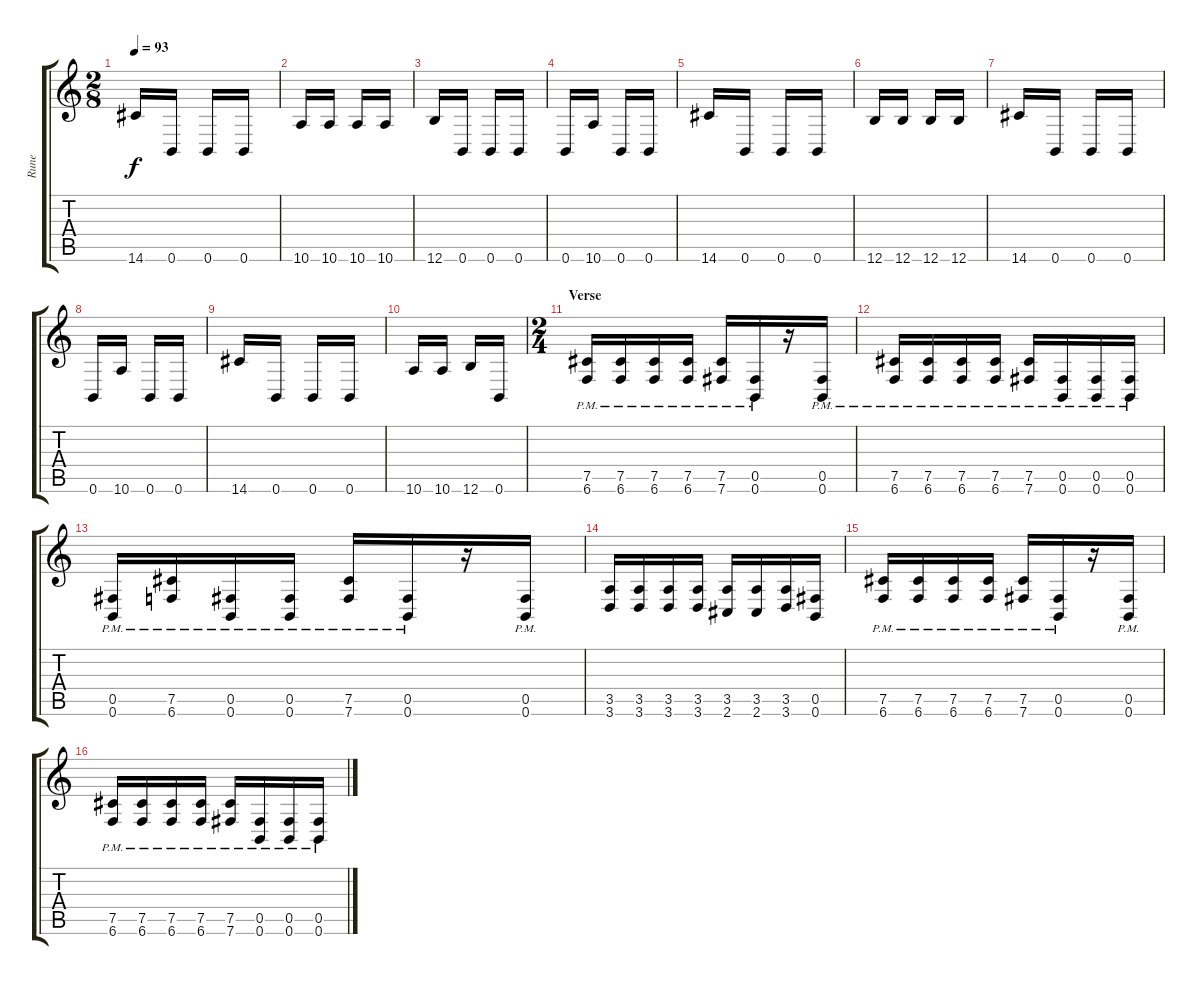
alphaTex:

\track ("Rune" "Rune") {instrument distortionguitar}
\staff {score tabs}
\tuning (Db4 Ab3 E3 B2 Gb2 B1) {hide}
\ts (2 8)
\tempo 93
\clef g2
\ks c
14.6.16{dy f} 0.6.16 0.6.16 0.6.16 |
10.6.16 10.6.16 10.6.16 10.6.16 |
12.6.16 0.6.16 0.6.16 0.6.16 |
0.6.16 10.6.16 0.6.16 0.6.16 |
14.6.16 0.6.16 0.6.16 0.6.16 |
12.6.16 12.6.16 12.6.16 12.6.16 |
14.6.16 0.6.16 0.6.16 0.6.16 |
0.6.16 10.6.16 0.6.16 0.6.16 |
14.6.16 0.6.16 0.6.16 0.6.16 |
10.6.16 10.6.16 12.6.16 0.6.16 |
\ts (2 4)
\section ("" "Verse")
(7.5{pm} 6.6{pm}).16 (7.5{pm} 6.6{pm}).16 (7.5{pm} 6.6{pm}).16 (7.5{pm} 6.6{pm}).16 (7.5{pm} 7.6{pm}).16 (0.5{pm} 0.6{pm}).16 r.16 (0.5{pm} 0.6{pm}).16 |
(7.5{pm} 6.6{pm}).16 (7.5{pm} 6.6{pm}).16 (7.5{pm} 6.6{pm}).16 (7.5{pm} 6.6{pm}).16 (7.5{pm} 7.6{pm}).16 (0.5{pm} 0.6{pm}).16 (0.5{pm} 0.6{pm}).16 (0.5{pm} 0.6{pm}).16 |
(0.5{pm} 0.6{pm}).16 (7.5{pm} 6.6{pm}).16 (0.5{pm} 0.6{pm}).16 (0.5{pm} 0.6{pm}).16 (7.5{pm} 7.6{pm}).16 (0.5{pm} 0.6{pm}).16 r.16 (0.5{pm} 0.6{pm}).16 |
(3.5 3.6).16 (3.5 3.6).16 (3.5 3.6).16 (3.5 3.6).16 (3.5 2.6).16 (3.5 2.6).16 (3.5 3.6).16 (0.5 0.6).16 |
(7.5{pm} 6.6{pm}).16 (7.5{pm} 6.6{pm}).16 (7.5{pm} 6.6{pm}).16 (7.5{pm} 6.6{pm}).16 (7.5{pm} 7.6{pm}).16 (0.5{pm} 0.6{pm}).16 r.16 (0.5{pm} 0.6{pm}).16 |
(7.5{pm} 6.6{pm}).16 (7.5{pm} 6.6{pm}).16 (7.5{pm} 6.6{pm}).16 (7.5{pm} 6.6{pm}).16 (7.5{pm} 7.6{pm}).16 (0.5{pm} 0.6{pm}).16 (0.5{pm} 0.6{pm}).16 (0.5{pm} 0.6{pm}).16
